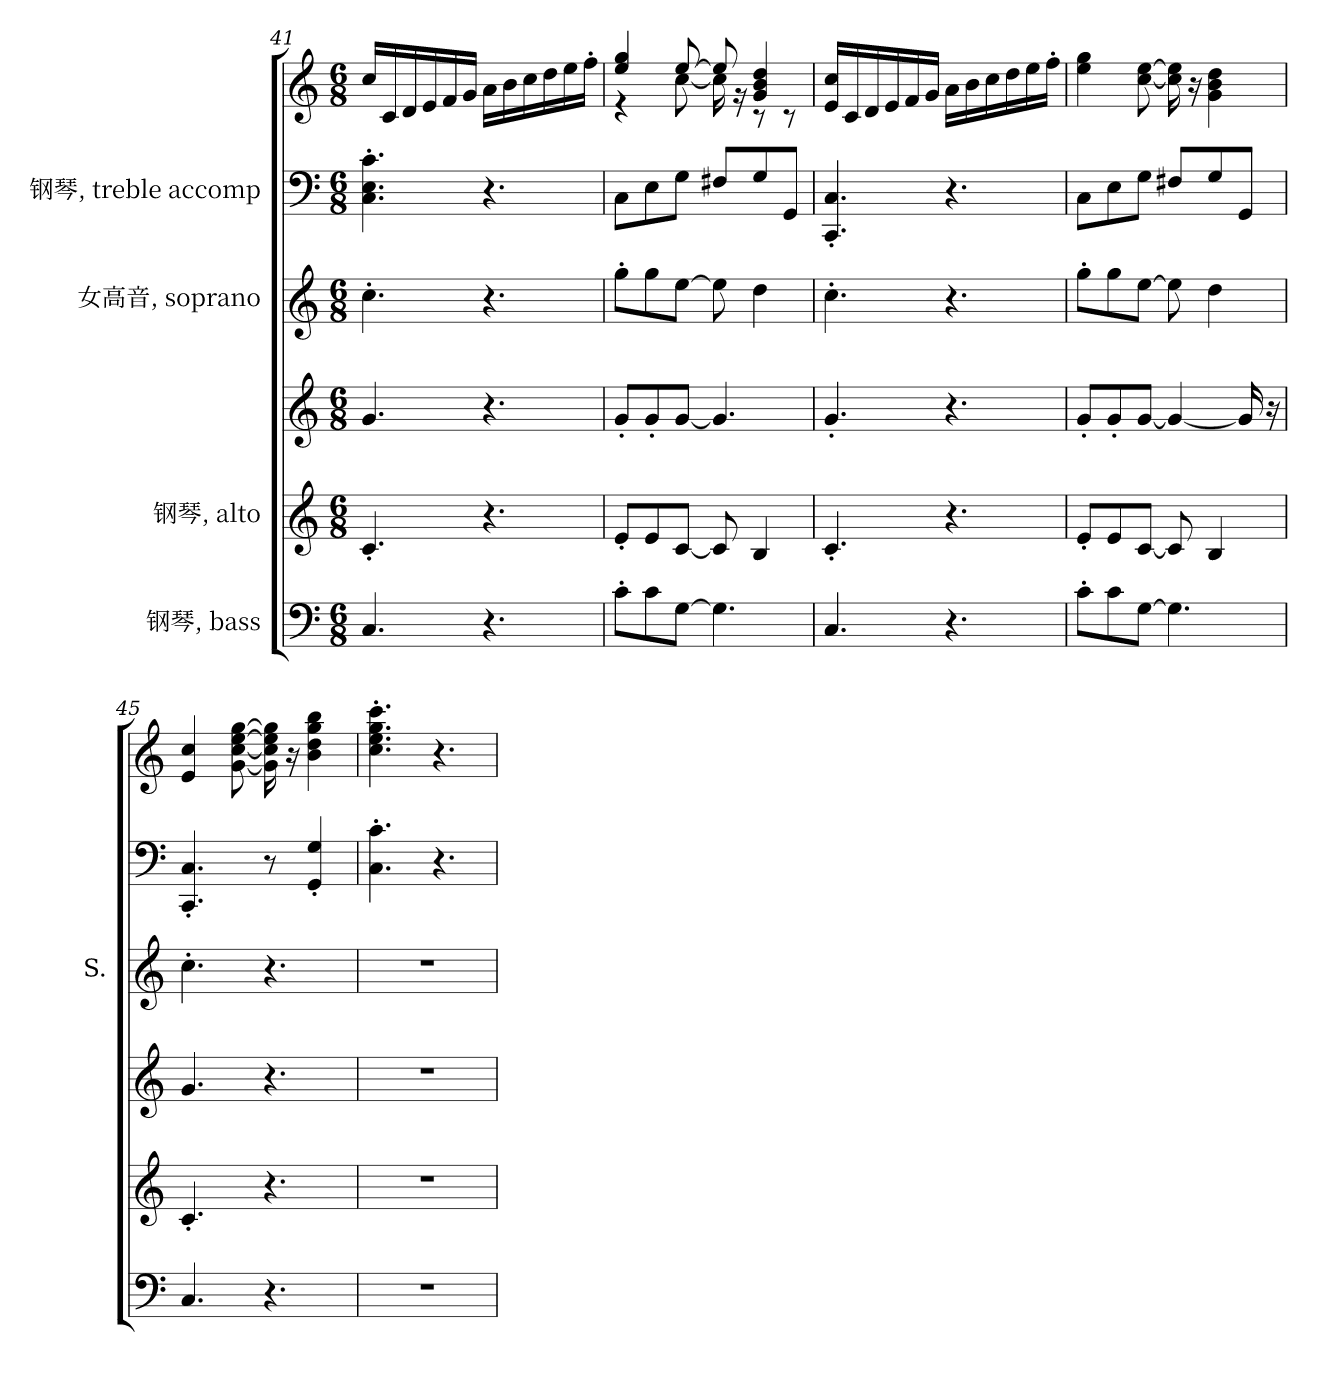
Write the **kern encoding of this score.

**kern	**kern	**kern	**kern	**kern	**kern
*part4	*part3	*part3	*part2	*part1	*part1
*staff6	*staff5	*staff4	*staff3	*staff2	*staff1
*I"钢琴, bass	*I"钢琴, alto	*	*I"女高音, soprano	*I"钢琴, treble accomp	*
*	*	*	*I'S.	*	*
!!LO:LB:g=z
*clefF4	*clefG2	*clefG2	*clefG2	*clefF4	*clefG2
*k[]	*k[]	*k[]	*k[]	*k[]	*k[]
*M6/8	*M6/8	*M6/8	*M6/8	*M6/8	*M6/8
=41	=41	=41	=41	=41	=41
4.C/	4.c'/	4.g/	4.cc'\	4.C\' 4.E\' 4.c\'	16cc/LL
.	.	.	.	.	16c/
.	.	.	.	.	16d/
.	.	.	.	.	16e/
.	.	.	.	.	16f/
.	.	.	.	.	16g/JJ
4.r	4.r	4.r	4.r	4.r	16a\LL
.	.	.	.	.	16b\
.	.	.	.	.	16cc\
.	.	.	.	.	16dd\
.	.	.	.	.	16ee\
.	.	.	.	.	16ff'\JJ
=42	=42	=42	=42	=42	=42
*	*	*	*	*	*^
8c'\L	8e'/L	8g'/L	8gg'\L	8C\L	4ee/ 4gg/	4r
8c\	8e/	8g'/	8gg\	8E\	.	.
[8G\J	[8c/J	[8g/J	[8ee\J	8G\J	[8ee/	[8cc\
4.G\]	8c/]	4.g/]	8ee\]	8F#X/L	8ee/]	16cc\]
.	.	.	.	.	.	16r
.	4B/	.	4dd\	8G/	4g/ 4b/ 4dd/	8r
.	.	.	.	8GG/J	.	8r
*	*	*	*	*	*v	*v
=43	=43	=43	=43	=43	=43
4.C/	4.c'/	4.g'/	4.cc'\	4.CC/' 4.C/'	16e/ 16cc/LL
.	.	.	.	.	16c/
.	.	.	.	.	16d/
.	.	.	.	.	16e/
.	.	.	.	.	16f/
.	.	.	.	.	16g/JJ
4.r	4.r	4.r	4.r	4.r	16a\LL
.	.	.	.	.	16b\
.	.	.	.	.	16cc\
.	.	.	.	.	16dd\
.	.	.	.	.	16ee\
.	.	.	.	.	16ff'\JJ
=44	=44	=44	=44	=44	=44
8c'\L	8e'/L	8g'/L	8gg'\L	8C\L	4ee\ 4gg\
8c\	8e/	8g'/	8gg\	8E\	.
[8G\J	[8c/J	[8g/J	[8ee\J	8G\J	[8cc\ [8ee\
4.G\]	8c/]	4g/_	8ee\]	8F#X/L	16cc\] 16ee\]
.	.	.	.	.	16r
.	4B/	.	4dd\	8G/	4g\ 4b\ 4dd\
.	.	16g/]	.	8GG/J	.
.	.	16r	.	.	.
!!LO:PB:g=z
=45	=45	=45	=45	=45	=45
4.C/	4.c'/	4.g/	4.cc'\	4.CC/' 4.C/'	4e/ 4cc/
.	.	.	.	.	[8g\ [8cc\ [8ee\ [8gg\
4.r	4.r	4.r	4.r	8r	16g\] 16cc\] 16ee\] 16gg\]
.	.	.	.	.	16r
.	.	.	.	4GG/' 4G/'	4b\ 4dd\ 4gg\ 4bb\
=46	=46	=46	=46	=46	=46
2.r	2.r	2.r	2.r	4.C\' 4.c\'	4.cc\' 4.ee\' 4.gg\' 4.ccc\'
.	.	.	.	4.r	4.r
=	=	=	=	=	=
*-	*-	*-	*-	*-	*-
